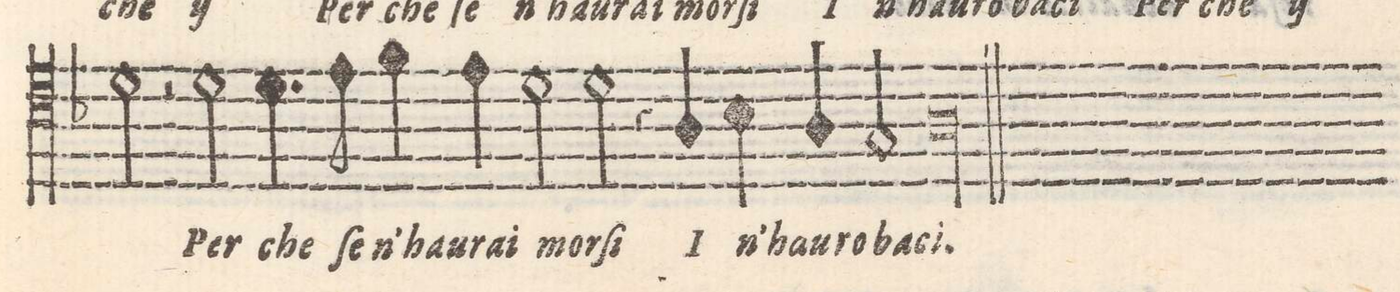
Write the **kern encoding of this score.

**kern	**text
*I"SESTO	*
*clefC4	*
*k[b-]	*
*met(C)	*
*M4/4	*
=81-	=81-
2d\	che
*	*Xij
2r	.
=82-	=82-
2d\	Per
4.d\	che
8e\	ſe
=83-	=83-
4f\	n' hau-
4e\	-rai
2d\	mor-
=84-	=84-
2d\	-ſi
4r	.
4A/	I
=85-	=85-
4B-\	n' hau-
4A/	-ro-
2G/	-ba-
=86-	=86-
0.A	-ci.
=87-	=87-
=88-	=88-
=-	=-
*-	*-
